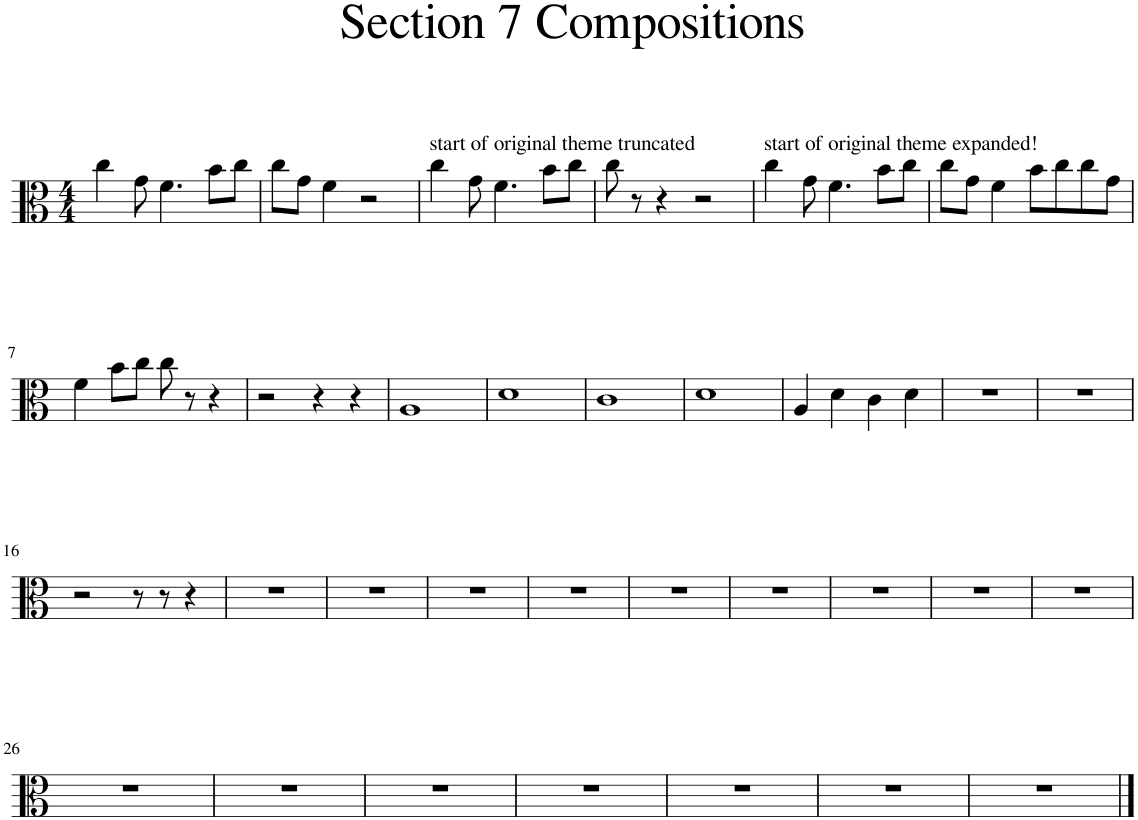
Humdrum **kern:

**kern
*part1
*staff1
*I"Viola
*I'Vla.
*clefC3
*k[]
*M4/4
=1
4cc\
8g\
4.f\
8b\L
8cc\J
=2
8cc\L
8g\J
4f\
2r
=3
!LO:TX:a:t=start of original theme truncated
4cc\
8g\
4.f\
8b\L
8cc\J
=4
8cc\
8r
4r
2r
=5
!LO:TX:a:t=start of original theme expanded!
4cc\
8g\
4.f\
8b\L
8cc\J
=6
8cc\L
8g\J
4f\
8b\L
8cc\
8cc\
8g\J
!!LO:LB:g=z
=7
4f\
8b\L
8cc\J
8cc\
8r
4r
=8
2r
4r
4r
=9
1A
=10
1d
=11
1c
=12
1d
=13
4A/
4d\
4c\
4d\
=14
1r
=15
1r
!!LO:LB:g=z
=16
2r
8r
8r
4r
=17
1r
=18
1r
=19
1r
=20
1r
=21
1r
=22
1r
=23
1r
=24
1r
=25
1r
!!LO:LB:g=z
=26
1r
=27
1r
=28
1r
=29
1r
=30
1r
=31
1r
=32
1r
==
*-
